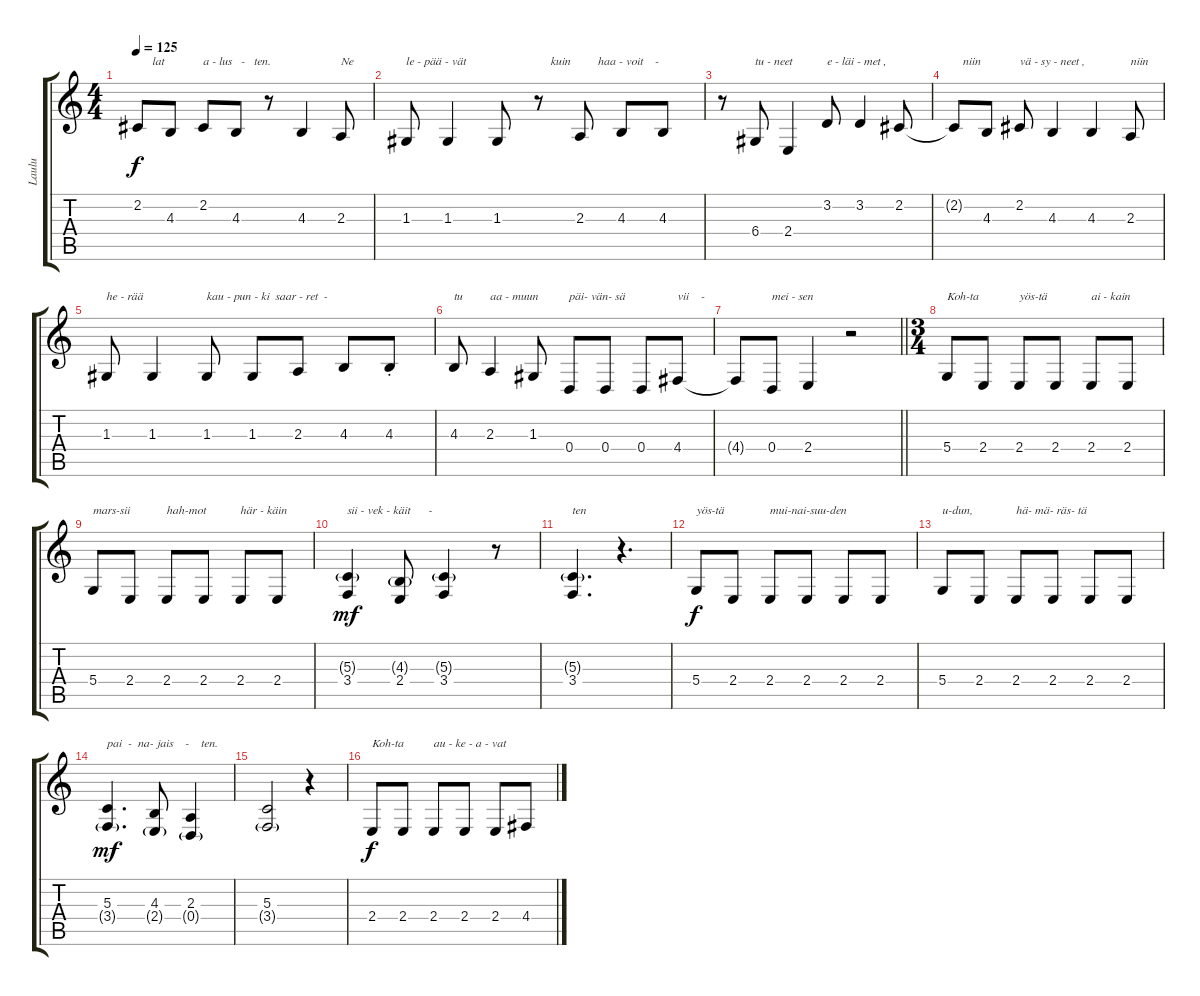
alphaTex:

\track ("Laulu" "Laulu") {instrument clarinet}
\staff {score tabs}
\tuning (E4 B3 G3 D3 A2 E2) {hide}
\ts (4 4)
\tempo 125
\clef g2
\ks c
2.2{t}.8{txt "     lat" dy f} 4.3.8 2.2.8{txt "a - lus   -   ten."} 4.3.8 r.8 4.3.4 2.3.8{txt "Ne"} |
1.3.8{txt "le - pää - vät"} 1.3.4 1.3.8 r.8{txt "    kuin"} 2.3.8{txt "      haa - voit    -"} 4.3.8 4.3.8 |
r.8 6.4.8{txt "tu - neet"} 2.4.4 3.2.8{txt "e - läi - met ,"} 3.2.4 2.2.8 |
2.2{t}.8{txt "   niin"} 4.3.8 2.2.8{txt "vä - sy - neet ,"} 4.3.4 4.3.4 2.3.8{txt "niin"} |
1.3.8{txt "he - rää"} 1.3.4 1.3.8{txt "kau - pun - ki  saar - ret  -"} 1.3.8 2.3.8 4.3.8 4.3{st}.8 |
4.3.8{txt "tu"} 2.3.4{txt "aa - muun"} 1.3.8 0.4.8{txt "päi- vän- sä"} 0.4.8 0.4.8 4.4.8{txt "vii    -"} |
\barLineRight lightlight
4.4{t}.8 0.4.8{txt "mei - sen"} 2.4.4 r.2 |
\ts (3 4)
\section ("" "")
5.4.8{txt "Koh-ta"} 2.4.8 2.4.8{txt "yös-tä"} 2.4.8 2.4.8{txt "ai - kain"} 2.4.8 |
5.4.8{txt "mars-sii"} 2.4.8 2.4.8{txt "hah-mot"} 2.4.8 2.4.8{txt "här - käin"} 2.4.8 |
(5.3{g} 3.4).4{txt "sii - vek - käit      -" dy mf} (4.3{g} 2.4).8 (5.3{g} 3.4).4 r.8 |
(5.3{g} 3.4).4{d txt "ten"} r.4{d} |
5.4.8{txt "yös-tä" dy f} 2.4.8 2.4.8{txt "mui-nai-suu-den"} 2.4.8 2.4.8 2.4.8 |
5.4.8{txt "u-dun,"} 2.4.8 2.4.8{txt "hä- mä- räs- tä"} 2.4.8 2.4.8 2.4.8 |
(5.3 3.4{g}).4{d txt "pai  -  na- jais    -    ten." dy mf} (4.3 2.4{g}).8 (2.3 0.4{g}).4 |
(5.3 3.4{g}).2 r.4 |
2.4.8{txt "Koh-ta" dy f} 2.4.8 2.4.8{txt "au - ke - a - vat"} 2.4.8 2.4.8 4.4.8
